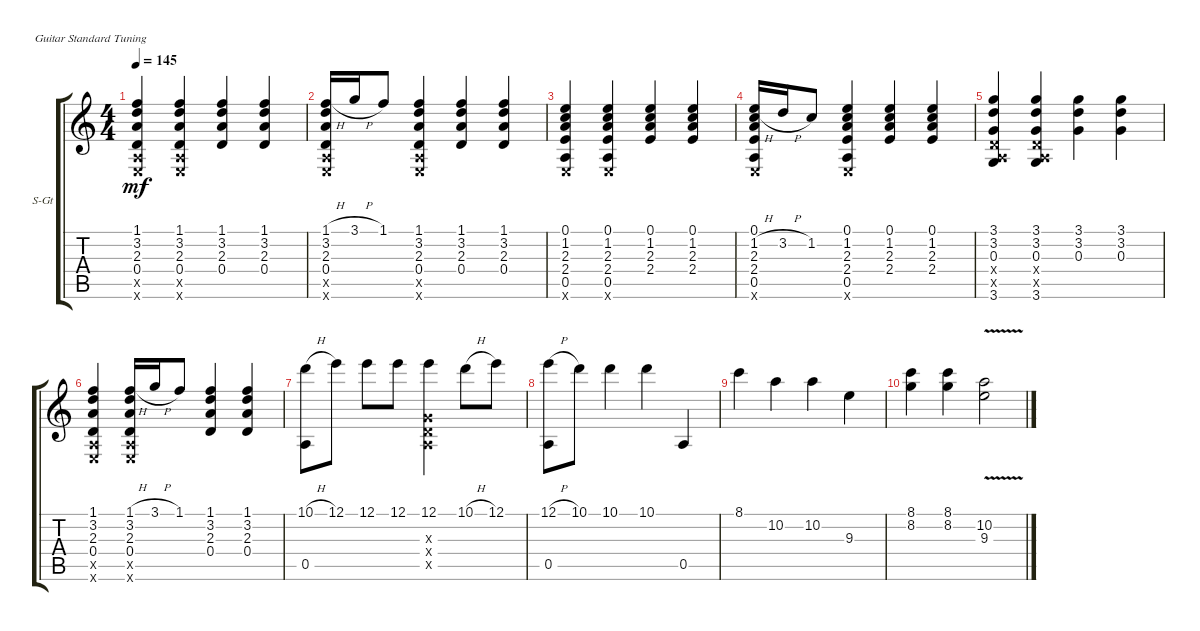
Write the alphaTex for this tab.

\defaultSystemsLayout 4
\bracketExtendMode groupsimilarinstruments
\firstSystemTrackNameOrientation horizontal
\otherSystemsTrackNameOrientation horizontal
\track ("Steel Guitar" "S-Gt") {instrument acousticguitarsteel}
\staff {score tabs}
\tuning (E4 B3 G3 D3 A2 E2)
\ts (4 4)
\tempo 145
\clef g2
\ks c
(2.3 3.2 1.1 0.4 0.6{x} 0.5{x}).4{dy mf} (3.2 2.3 1.1 0.4 0.5{x} 0.6{x}).4 (1.1 3.2 2.3 0.4).4 (1.1 3.2 2.3 0.4).4 |
(1.1{h} 3.2 2.3 0.4 0.6{x} 0.5{x}).16 3.1{h}.16 1.1.8 (1.1 3.2 2.3 0.4 0.5{x} 0.6{x}).4 (1.1 3.2 2.3 0.4).4 (1.1 3.2 2.3 0.4).4 |
(0.6{x} 0.5 2.4 2.3 1.2 0.1).4 (1.2 2.3 2.4 0.5 0.6{x} 0.1).4 (1.2 2.3 2.4 0.1).4 (1.2 2.4 2.3 0.1).4 |
(0.6{x} 0.5 2.4 2.3 1.2{h} 0.1).16 3.2{h}.16 1.2.8 (1.2 2.3 2.4 0.5 0.6{x} 0.1).4 (1.2 2.3 2.4 0.1).4 (1.2 2.4 2.3 0.1).4 |
(3.6 0.5{x} 0.4{x} 3.1 3.2 0.3).4 (3.6 0.5{x} 0.4{x} 3.1 3.2 0.3).4 (3.1 3.2 0.3).4 (3.1 3.2 0.3).4 |
(2.3 3.2 1.1 0.4 0.6{x} 0.5{x}).4 (1.1{h} 3.2 2.3 0.4 0.6{x} 0.5{x}).16 3.1{h}.16 1.1.8 (1.1 3.2 2.3 0.4).4 (1.1 3.2 2.3 0.4).4 |
(10.1{h} 0.5).8 12.1.8 12.1.8 12.1.8 (12.1 0.3{x} 0.4{x} 0.5{x}).4 10.1{h}.8 12.1.8 |
(12.1{h} 0.5).8 10.1.8 10.1.4 10.1.4 0.5.4 |
8.1.4 10.2.4 10.2.4 9.3.4 |
(8.1 8.2).4 (8.1 8.2).4 (10.2{v} 9.3{v}).2
